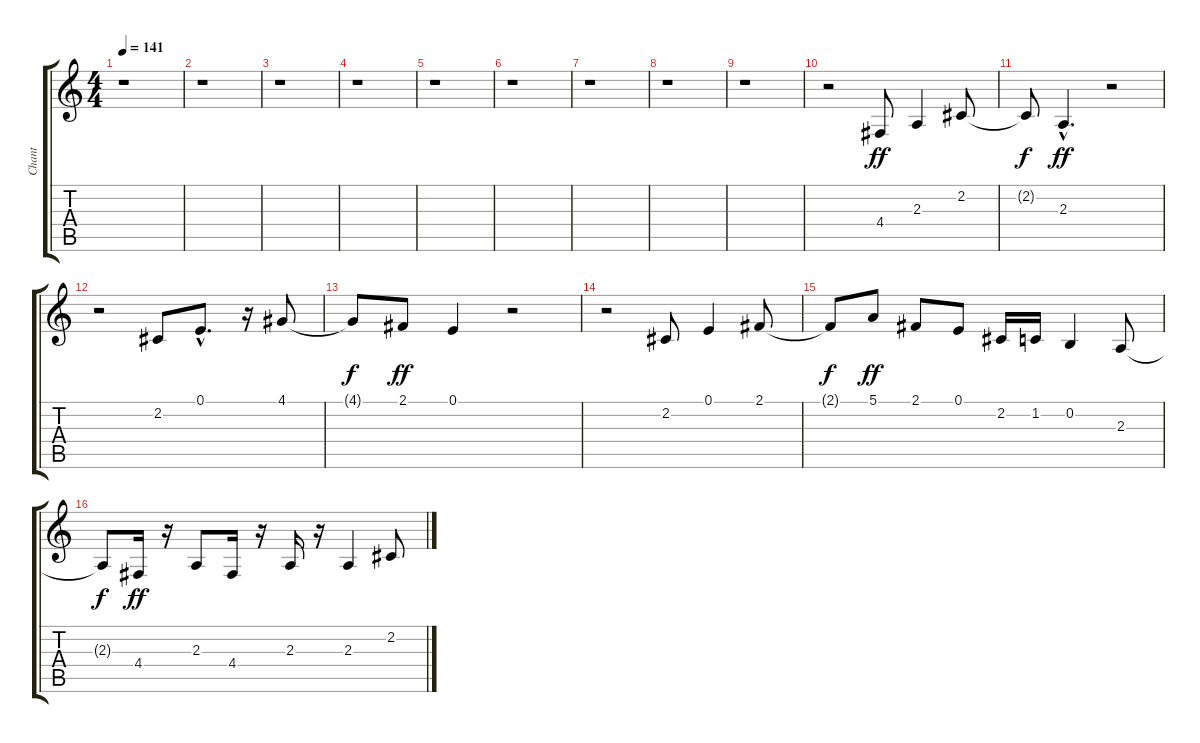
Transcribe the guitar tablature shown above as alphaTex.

\track ("Chant" "Chant") {instrument tenorsax}
\staff {score tabs}
\tuning (E4 B3 G3 D3 A2 E2) {hide}
\ts (4 4)
\tempo 141
\clef g2
\ks c
r.1{dy ff instrument tenorsax} |
r.1 |
r.1 |
r.1 |
r.1 |
r.1 |
r.1 |
r.1 |
r.1 |
r.2 4.4.8 2.3.4 2.2.8 |
2.2{t}.8{dy f} 2.3{hac}.4{d dy ff} r.2 |
r.2 2.2.8 0.1{hac}.8{d} r.16 4.1.8 |
4.1{t}.8{dy f} 2.1.8{dy ff} 0.1.4 r.2 |
r.2 2.2.8 0.1.4 2.1.8 |
2.1{t}.8{dy f} 5.1.8{dy ff} 2.1.8 0.1.8 2.2.16 1.2.16 0.2.4 2.3.8 |
2.3{t}.8{dy f} 4.4.16{dy ff} r.16 2.3.8 4.4.16 r.16 2.3.16 r.16 2.3.4 2.2.8
